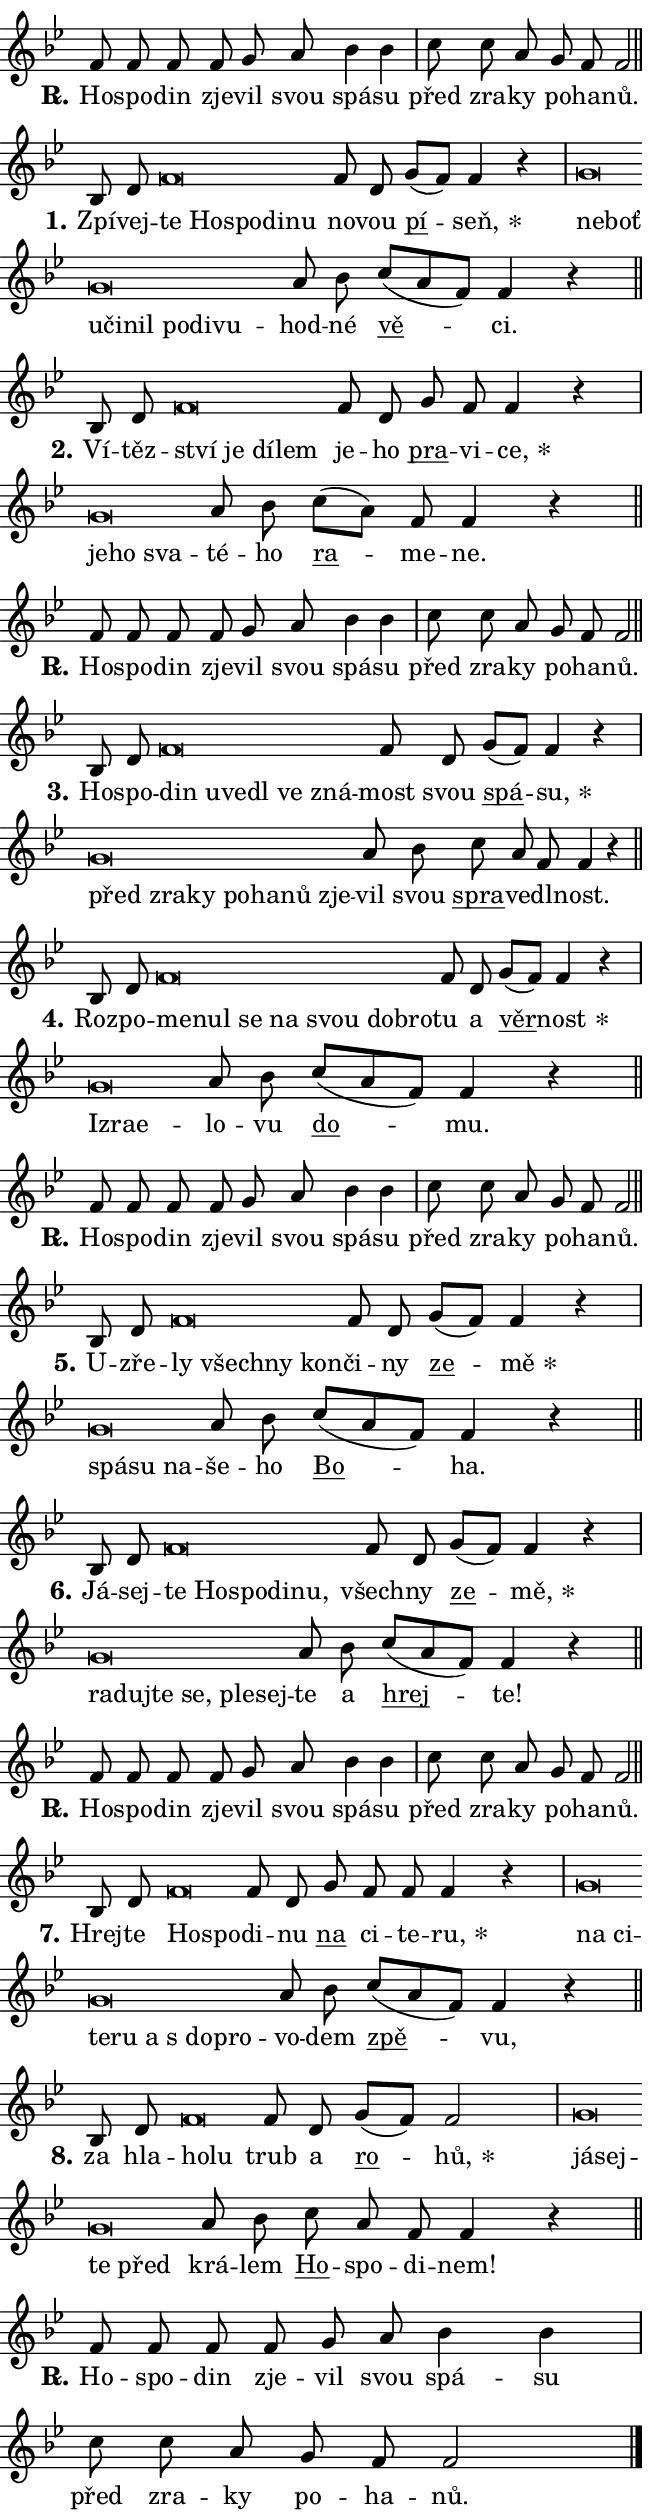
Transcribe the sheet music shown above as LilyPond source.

\version "2.24.0"
\header { tagline = "" }
\paper {
  indent = 0\cm
  top-margin = 0\cm
  right-margin = 0.13\cm % to fit lyric hyphens
  bottom-margin = 0\cm
  left-margin = 0\cm
  paper-width = 11\cm
  page-breaking = #ly:one-page-breaking
  system-system-spacing.basic-distance = #11
  score-system-spacing.basic-distance = #11
  ragged-last = ##f
}


%% Author: Thomas Morley
%% https://lists.gnu.org/archive/html/lilypond-user/2020-05/msg00002.html
#(define (line-position grob)
"Returns position of @var[grob} in current system:
   @code{'start}, if at first time-step
   @code{'end}, if at last time-step
   @code{'middle} otherwise
"
  (let* ((col (ly:item-get-column grob))
         (ln (ly:grob-object col 'left-neighbor))
         (rn (ly:grob-object col 'right-neighbor))
         (col-to-check-left (if (ly:grob? ln) ln col))
         (col-to-check-right (if (ly:grob? rn) rn col))
         (break-dir-left
           (and
             (ly:grob-property col-to-check-left 'non-musical #f)
             (ly:item-break-dir col-to-check-left)))
         (break-dir-right
           (and
             (ly:grob-property col-to-check-right 'non-musical #f)
             (ly:item-break-dir col-to-check-right))))
        (cond ((eqv? 1 break-dir-left) 'start)
              ((eqv? -1 break-dir-right) 'end)
              (else 'middle))))

#(define (tranparent-at-line-position vctor)
  (lambda (grob)
  "Relying on @code{line-position} select the relevant enry from @var{vctor}.
Used to determine transparency,"
    (case (line-position grob)
      ((end) (not (vector-ref vctor 0)))
      ((middle) (not (vector-ref vctor 1)))
      ((start) (not (vector-ref vctor 2))))))

noteHeadBreakVisibility =
#(define-music-function (break-visibility)(vector?)
"Makes @code{NoteHead}s transparent relying on @var{break-visibility}"
#{
  \override NoteHead.transparent =
    #(tranparent-at-line-position break-visibility)
#})

#(define delete-ledgers-for-transparent-note-heads
  (lambda (grob)
    "Reads whether a @code{NoteHead} is transparent.
If so this @code{NoteHead} is removed from @code{'note-heads} from
@var{grob}, which is supposed to be @code{LedgerLineSpanner}.
As a result ledgers are not printed for this @code{NoteHead}"
    (let* ((nhds-array (ly:grob-object grob 'note-heads))
           (nhds-list
             (if (ly:grob-array? nhds-array)
                 (ly:grob-array->list nhds-array)
                 '()))
           ;; Relies on the transparent-property being done before
           ;; Staff.LedgerLineSpanner.after-line-breaking is executed.
           ;; This is fragile ...
           (to-keep
             (remove
               (lambda (nhd)
                 (ly:grob-property nhd 'transparent #f))
               nhds-list)))
      ;; TODO find a better method to iterate over grob-arrays, similiar
      ;; to filter/remove etc for lists
      ;; For now rebuilt from scratch
      (set! (ly:grob-object grob 'note-heads)  '())
      (for-each
        (lambda (nhd)
          (ly:pointer-group-interface::add-grob grob 'note-heads nhd))
        to-keep))))

squashNotes = {
  \override NoteHead.X-extent = #'(-0.2 . 0.2)
  \override NoteHead.Y-extent = #'(-0.75 . 0)
  \override NoteHead.stencil =
    #(lambda (grob)
       (let ((pos (ly:grob-property grob 'staff-position)))
         (begin
           (if (< pos -7) (display "ERROR: Lower brevis then expected\n") (display ""))
           (if (<= pos -6) ly:text-interface::print ly:note-head::print))))
}
unSquashNotes = {
  \revert NoteHead.X-extent
  \revert NoteHead.Y-extent
  \revert NoteHead.stencil
}

hideNotes = \noteHeadBreakVisibility #begin-of-line-visible
unHideNotes = \noteHeadBreakVisibility #all-visible

% work-around for resetting accidentals
% https://lilypond.org/doc/v2.23/Documentation/notation/displaying-rhythms#unmetered-music
cadenzaMeasure = {
  \cadenzaOff
  \partial 1024 s1024
  \cadenzaOn
}

#(define-markup-command (accent layout props text) (markup?)
  "Underline accented syllable"
  (interpret-markup layout props
    #{\markup \override #'(offset . 4.3) \underline { #text }#}))

responsum = \markup \concat {
  "R" \hspace #-1.05 \path #0.1 #'((moveto 0 0.07) (lineto 0.9 0.8)) \hspace #0.05 "."
}

spaceSize = #0.6828661417322834 % exact space size for TeX Gyre Schola

\layout {
  \context {
    \Staff
    \remove "Time_signature_engraver"
    \override LedgerLineSpanner.after-line-breaking = #delete-ledgers-for-transparent-note-heads
  }
  \context {
    \Lyrics {
      \override LyricSpace.minimum-distance = \spaceSize
      \override LyricText.font-name = #"TeX Gyre Schola"
      \override LyricText.font-size = 1
      \override StanzaNumber.font-name = #"TeX Gyre Schola Bold"
      \override StanzaNumber.font-size = 1
    }
  }
  \context {
    \Score 
    \override NoteHead.text =
      #(lambda (grob) 
        (let ((pos (ly:grob-property grob 'staff-position)))
          #{\markup {
            \combine
              \halign #-0.55 \raise #(if (= pos -6) 0 0.5) \override #'(thickness . 2) \draw-line #'(3.2 . 0)
              \musicglyph "noteheads.sM1"
          }#}))
  }
}

% magnetic-lyrics.ily
%
%   written by
%     Jean Abou Samra <jean@abou-samra.fr>
%     Werner Lemberg <wl@gnu.org>
%
%   adapted by
%     Jiri Hon <jiri.hon@gmail.com>
%
% Version 2022-Apr-15

% https://www.mail-archive.com/lilypond-user@gnu.org/msg149350.html

#(define (Left_hyphen_pointer_engraver context)
   "Collect syllable-hyphen-syllable occurrences in lyrics and store
them in properties.  This engraver only looks to the left.  For
example, if the lyrics input is @code{foo -- bar}, it does the
following.

@itemize @bullet
@item
Set the @code{text} property of the @code{LyricHyphen} grob between
@q{foo} and @q{bar} to @code{foo}.

@item
Set the @code{left-hyphen} property of the @code{LyricText} grob with
text @q{foo} to the @code{LyricHyphen} grob between @q{foo} and
@q{bar}.
@end itemize

Use this auxiliary engraver in combination with the
@code{lyric-@/text::@/apply-@/magnetic-@/offset!} hook."
   (let ((hyphen #f)
         (text #f))
     (make-engraver
      (acknowledgers
       ((lyric-syllable-interface engraver grob source-engraver)
        (set! text grob)))
      (end-acknowledgers
       ((lyric-hyphen-interface engraver grob source-engraver)
        ;(when (not (grob::has-interface grob 'lyric-space-interface))
          (set! hyphen grob)));)
      ((stop-translation-timestep engraver)
       (when (and text hyphen)
         (ly:grob-set-object! text 'left-hyphen hyphen))
       (set! text #f)
       (set! hyphen #f)))))

#(define (lyric-text::apply-magnetic-offset! grob)
   "If the space between two syllables is less than the value in
property @code{LyricText@/.details@/.squash-threshold}, move the right
syllable to the left so that it gets concatenated with the left
syllable.

Use this function as a hook for
@code{LyricText@/.after-@/line-@/breaking} if the
@code{Left_@/hyphen_@/pointer_@/engraver} is active."
   (let ((hyphen (ly:grob-object grob 'left-hyphen #f)))
     (when hyphen
       (let ((left-text (ly:spanner-bound hyphen LEFT)))
         (when (grob::has-interface left-text 'lyric-syllable-interface)
           (let* ((common (ly:grob-common-refpoint grob left-text X))
                  (this-x-ext (ly:grob-extent grob common X))
                  (left-x-ext
                   (begin
                     ;; Trigger magnetism for left-text.
                     (ly:grob-property left-text 'after-line-breaking)
                     (ly:grob-extent left-text common X)))
                  ;; `delta` is the gap width between two syllables.
                  (delta (- (interval-start this-x-ext)
                            (interval-end left-x-ext)))
                  (details (ly:grob-property grob 'details))
                  (threshold (assoc-get 'squash-threshold details 0.2)))
             (when (< delta threshold)
               (let* (;; We have to manipulate the input text so that
                      ;; ligatures crossing syllable boundaries are not
                      ;; disabled.  For languages based on the Latin
                      ;; script this is essentially a beautification.
                      ;; However, for non-Western scripts it can be a
                      ;; necessity.
                      (lt (ly:grob-property left-text 'text))
                      (rt (ly:grob-property grob 'text))
                      (is-space (grob::has-interface hyphen 'lyric-space-interface))
                      (space (if is-space " " ""))
                      (extra-delta (if is-space spaceSize 0))
                      ;; Append new syllable.
                      (ltrt-space (if (and (string? lt) (string? rt))
                                (string-append lt space rt)
                                (make-concat-markup (list lt space rt))))
                      ;; Right-align `ltrt` to the right side.
                      (ltrt-space-markup (grob-interpret-markup
                               grob
                               (make-translate-markup
                                (cons (interval-length this-x-ext) 0)
                                (make-right-align-markup ltrt-space)))))
                 (begin
                   ;; Don't print `left-text`.
                   (ly:grob-set-property! left-text 'stencil #f)
                   ;; Set text and stencil (which holds all collected
                   ;; syllables so far) and shift it to the left.
                   (ly:grob-set-property! grob 'text ltrt-space)
                   (ly:grob-set-property! grob 'stencil ltrt-space-markup)
                   (ly:grob-translate-axis! grob (- (- delta extra-delta)) X))))))))))


#(define (lyric-hyphen::displace-bounds-first grob)
   ;; Make very sure this callback isn't triggered too early.
   (let ((left (ly:spanner-bound grob LEFT))
         (right (ly:spanner-bound grob RIGHT)))
     (ly:grob-property left 'after-line-breaking)
     (ly:grob-property right 'after-line-breaking)
     (ly:lyric-hyphen::print grob)))

squashThreshold = #0.4

\layout {
  \context {
    \Lyrics
    \consists #Left_hyphen_pointer_engraver
    \override LyricText.after-line-breaking =
      #lyric-text::apply-magnetic-offset!
    \override LyricHyphen.stencil = #lyric-hyphen::displace-bounds-first
    \override LyricText.details.squash-threshold = \squashThreshold
    \override LyricHyphen.minimum-distance = 0
    \override LyricHyphen.minimum-length = \squashThreshold
  }
}

squashText = \override LyricText.details.squash-threshold = 9999
unSquashText = \override LyricText.details.squash-threshold = \squashThreshold

leftText = \override LyricText.self-alignment-X = #LEFT
unLeftText = \revert LyricText.self-alignment-X

starOffset = #(lambda (grob) 
                (let ((x_offset (ly:self-alignment-interface::aligned-on-x-parent grob)))
                  (if (= x_offset 0) 0 (+ x_offset 1.2))))

star = #(define-music-function (syllable)(string?)
"Append star separator at the end of a syllable"
#{
  \once \override LyricText.X-offset = #starOffset
  \lyricmode { \markup {
    #syllable
    \override #'((font-name . "TeX Gyre Schola Bold")) \hspace #0.2 \lower #0.65 \larger "*"
  } }
#})

starAccent = #(define-music-function (syllable)(string?)
"Append star separator at the end of a syllable and make accent"
#{
  \once \override LyricText.X-offset = #starOffset
  \lyricmode { \markup {
    \accent #syllable
    \override #'((font-name . "TeX Gyre Schola Bold")) \hspace #0.2 \lower #0.65 \larger "*"
  } }
#})

breath = #(define-music-function (syllable)(string?)
"Append breathing indicator at the end of a syllable"
#{
  \lyricmode { \markup { #syllable "+" } }
#})

optionalBreath = #(define-music-function (syllable)(string?)
"Append optional breathing indicator at the end of a syllable"
#{
  \lyricmode { \markup { #syllable "(+)" } }
#})


\score {
    <<
        \new Voice = "melody" { \cadenzaOn \key bes \major \relative { f'8 f f f g a \bar "" bes4 bes \cadenzaMeasure \bar "|" c8 c a \bar "" g f f2 \cadenzaMeasure \bar "||" \break } }
        \new Lyrics \lyricsto "melody" { \lyricmode { \set stanza = \responsum
Ho -- spo -- din zje -- vil svou spá -- su před zra -- ky po -- ha -- nů. } }
    >>
    \layout {}
}

\score {
    <<
        \new Voice = "melody" { \cadenzaOn \key bes \major \relative { bes8 d \bar "" \squashNotes f\breve*1/16 \hideNotes \breve*1/16 \bar "" \breve*1/16 \bar "" \breve*1/16 \breve*1/16 \bar "" \unHideNotes \unSquashNotes f8 d \bar "" g[( f)] f4 r \cadenzaMeasure \bar "|" \squashNotes g\breve*1/16 \hideNotes \breve*1/16 \bar "" \breve*1/16 \bar "" \breve*1/16 \bar "" \breve*1/16 \bar "" \breve*1/16 \bar "" \breve*1/16 \breve*1/16 \bar "" \unHideNotes \unSquashNotes a8 bes \bar "" c[( a f)] f4 r \cadenzaMeasure \bar "||" \break } }
        \new Lyrics \lyricsto "melody" { \lyricmode { \set stanza = "1."
Zpí -- vej -- \leftText te \squashText Ho -- spo -- di -- nu \unLeftText \unSquashText no -- vou \markup \accent pí -- \star seň, \leftText ne -- \squashText boť u -- či -- nil po -- di -- vu -- \unLeftText \unSquashText hod -- né \markup \accent vě -- ci. } }
    >>
    \layout {}
}

\score {
    <<
        \new Voice = "melody" { \cadenzaOn \key bes \major \relative { bes8 d \bar "" \squashNotes f\breve*1/16 \hideNotes \breve*1/16 \bar "" \breve*1/16 \breve*1/16 \bar "" \unHideNotes \unSquashNotes f8 d \bar "" g f f4 r \cadenzaMeasure \bar "|" \squashNotes g\breve*1/16 \hideNotes \breve*1/16 \breve*1/16 \bar "" \unHideNotes \unSquashNotes a8 bes \bar "" c[( a)] f f4 r \cadenzaMeasure \bar "||" \break } }
        \new Lyrics \lyricsto "melody" { \lyricmode { \set stanza = "2."
Ví -- těz -- \leftText ství \squashText je dí -- lem \unLeftText \unSquashText je -- ho \markup \accent pra -- vi -- \star ce, \leftText je -- \squashText ho sva -- \unLeftText \unSquashText té -- ho \markup \accent ra -- me -- ne. } }
    >>
    \layout {}
}

\score {
    <<
        \new Voice = "melody" { \cadenzaOn \key bes \major \relative { f'8 f f f g a \bar "" bes4 bes \cadenzaMeasure \bar "|" c8 c a \bar "" g f f2 \cadenzaMeasure \bar "||" \break } }
        \new Lyrics \lyricsto "melody" { \lyricmode { \set stanza = \responsum
Ho -- spo -- din zje -- vil svou spá -- su před zra -- ky po -- ha -- nů. } }
    >>
    \layout {}
}

\score {
    <<
        \new Voice = "melody" { \cadenzaOn \key bes \major \relative { bes8 d \bar "" \squashNotes f\breve*1/16 \hideNotes \breve*1/16 \bar "" \breve*1/16 \bar "" \breve*1/16 \bar "" \breve*1/16 \breve*1/16 \bar "" \unHideNotes \unSquashNotes f8 d \bar "" g[( f)] f4 r \cadenzaMeasure \bar "|" \squashNotes g\breve*1/16 \hideNotes \breve*1/16 \bar "" \breve*1/16 \bar "" \breve*1/16 \bar "" \breve*1/16 \bar "" \breve*1/16 \breve*1/16 \bar "" \unHideNotes \unSquashNotes a8 bes \bar "" c a f f4 r \cadenzaMeasure \bar "||" \break } }
        \new Lyrics \lyricsto "melody" { \lyricmode { \set stanza = "3."
Ho -- spo -- \leftText din \squashText u -- ve -- dl ve zná -- \unLeftText \unSquashText most svou \markup \accent spá -- \star su, \leftText před \squashText zra -- ky po -- ha -- nů zje -- \unLeftText \unSquashText vil svou \markup \accent spra -- ve -- dl -- nost. } }
    >>
    \layout {}
}

\score {
    <<
        \new Voice = "melody" { \cadenzaOn \key bes \major \relative { bes8 d \bar "" \squashNotes f\breve*1/16 \hideNotes \breve*1/16 \bar "" \breve*1/16 \bar "" \breve*1/16 \bar "" \breve*1/16 \bar "" \breve*1/16 \breve*1/16 \bar "" \unHideNotes \unSquashNotes f8 d \bar "" g[( f)] f4 r \cadenzaMeasure \bar "|" \squashNotes g\breve*1/16 \hideNotes \breve*1/16 \breve*1/16 \bar "" \unHideNotes \unSquashNotes a8 bes \bar "" c[( a f)] f4 r \cadenzaMeasure \bar "||" \break } }
        \new Lyrics \lyricsto "melody" { \lyricmode { \set stanza = "4."
Roz -- po -- \leftText me -- \squashText nul se na svou dob -- ro -- \unLeftText \unSquashText tu a \markup \accent věr -- \star nost \leftText Iz -- \squashText ra -- e -- \unLeftText \unSquashText lo -- vu \markup \accent do -- mu. } }
    >>
    \layout {}
}

\score {
    <<
        \new Voice = "melody" { \cadenzaOn \key bes \major \relative { f'8 f f f g a \bar "" bes4 bes \cadenzaMeasure \bar "|" c8 c a \bar "" g f f2 \cadenzaMeasure \bar "||" \break } }
        \new Lyrics \lyricsto "melody" { \lyricmode { \set stanza = \responsum
Ho -- spo -- din zje -- vil svou spá -- su před zra -- ky po -- ha -- nů. } }
    >>
    \layout {}
}

\score {
    <<
        \new Voice = "melody" { \cadenzaOn \key bes \major \relative { bes8 d \bar "" \squashNotes f\breve*1/16 \hideNotes \breve*1/16 \bar "" \breve*1/16 \breve*1/16 \bar "" \unHideNotes \unSquashNotes f8 d \bar "" g[( f)] f4 r \cadenzaMeasure \bar "|" \squashNotes g\breve*1/16 \hideNotes \breve*1/16 \breve*1/16 \bar "" \unHideNotes \unSquashNotes a8 bes \bar "" c[( a f)] f4 r \cadenzaMeasure \bar "||" \break } }
        \new Lyrics \lyricsto "melody" { \lyricmode { \set stanza = "5."
U -- zře -- \leftText ly \squashText všech -- ny kon -- \unLeftText \unSquashText či -- ny \markup \accent ze -- \star mě \leftText spá -- \squashText su na -- \unLeftText \unSquashText še -- ho \markup \accent Bo -- ha. } }
    >>
    \layout {}
}

\score {
    <<
        \new Voice = "melody" { \cadenzaOn \key bes \major \relative { bes8 d \bar "" \squashNotes f\breve*1/16 \hideNotes \breve*1/16 \bar "" \breve*1/16 \bar "" \breve*1/16 \breve*1/16 \bar "" \unHideNotes \unSquashNotes f8 d \bar "" g[( f)] f4 r \cadenzaMeasure \bar "|" \squashNotes g\breve*1/16 \hideNotes \breve*1/16 \bar "" \breve*1/16 \bar "" \breve*1/16 \bar "" \breve*1/16 \breve*1/16 \bar "" \unHideNotes \unSquashNotes a8 bes \bar "" c[( a f)] f4 r \cadenzaMeasure \bar "||" \break } }
        \new Lyrics \lyricsto "melody" { \lyricmode { \set stanza = "6."
Já -- sej -- \leftText te \squashText Ho -- spo -- di -- nu, \unLeftText \unSquashText všech -- ny \markup \accent ze -- \star mě, \leftText ra -- \squashText duj -- te se, ple -- sej -- \unLeftText \unSquashText te a \markup \accent hrej -- te! } }
    >>
    \layout {}
}

\score {
    <<
        \new Voice = "melody" { \cadenzaOn \key bes \major \relative { f'8 f f f g a \bar "" bes4 bes \cadenzaMeasure \bar "|" c8 c a \bar "" g f f2 \cadenzaMeasure \bar "||" \break } }
        \new Lyrics \lyricsto "melody" { \lyricmode { \set stanza = \responsum
Ho -- spo -- din zje -- vil svou spá -- su před zra -- ky po -- ha -- nů. } }
    >>
    \layout {}
}

\score {
    <<
        \new Voice = "melody" { \cadenzaOn \key bes \major \relative { bes8 d \bar "" \squashNotes f\breve*1/16 \hideNotes \breve*1/16 \bar "" \unHideNotes \unSquashNotes f8 d \bar "" g f f f4 r \cadenzaMeasure \bar "|" \squashNotes g\breve*1/16 \hideNotes \breve*1/16 \bar "" \breve*1/16 \bar "" \breve*1/16 \bar "" \breve*1/16 \bar "" \breve*1/16 \breve*1/16 \bar "" \unHideNotes \unSquashNotes a8 bes \bar "" c[( a f)] f4 r \cadenzaMeasure \bar "||" \break } }
        \new Lyrics \lyricsto "melody" { \lyricmode { \set stanza = "7."
Hrej -- te \leftText Ho -- \squashText spo -- \unLeftText \unSquashText di -- nu \markup \accent na ci -- te -- \star ru, \leftText na \squashText ci -- te -- ru a "s do" -- pro -- \unLeftText \unSquashText vo -- dem \markup \accent zpě -- vu, } }
    >>
    \layout {}
}

\score {
    <<
        \new Voice = "melody" { \cadenzaOn \key bes \major \relative { bes8 d \bar "" \squashNotes f\breve*1/16 \hideNotes \breve*1/16 \bar "" \unHideNotes \unSquashNotes f8 d \bar "" g[( f)] f2 \cadenzaMeasure \bar "|" \squashNotes g\breve*1/16 \hideNotes \breve*1/16 \bar "" \breve*1/16 \breve*1/16 \bar "" \unHideNotes \unSquashNotes a8 bes \bar "" c a f f4 r \cadenzaMeasure \bar "||" \break } }
        \new Lyrics \lyricsto "melody" { \lyricmode { \set stanza = "8."
za hla -- \leftText ho -- \squashText lu \unLeftText \unSquashText trub a \markup \accent ro -- \star hů, \leftText já -- \squashText sej -- te před \unLeftText \unSquashText krá -- lem \markup \accent Ho -- spo -- di -- nem! } }
    >>
    \layout {}
}

\score {
    <<
        \new Voice = "melody" { \cadenzaOn \key bes \major \relative { f'8 f f f g a \bar "" bes4 bes \cadenzaMeasure \bar "|" c8 c a \bar "" g f f2 \cadenzaMeasure \bar "||" \break } \bar "|." }
        \new Lyrics \lyricsto "melody" { \lyricmode { \set stanza = \responsum
Ho -- spo -- din zje -- vil svou spá -- su před zra -- ky po -- ha -- nů. } }
    >>
    \layout {}
}
